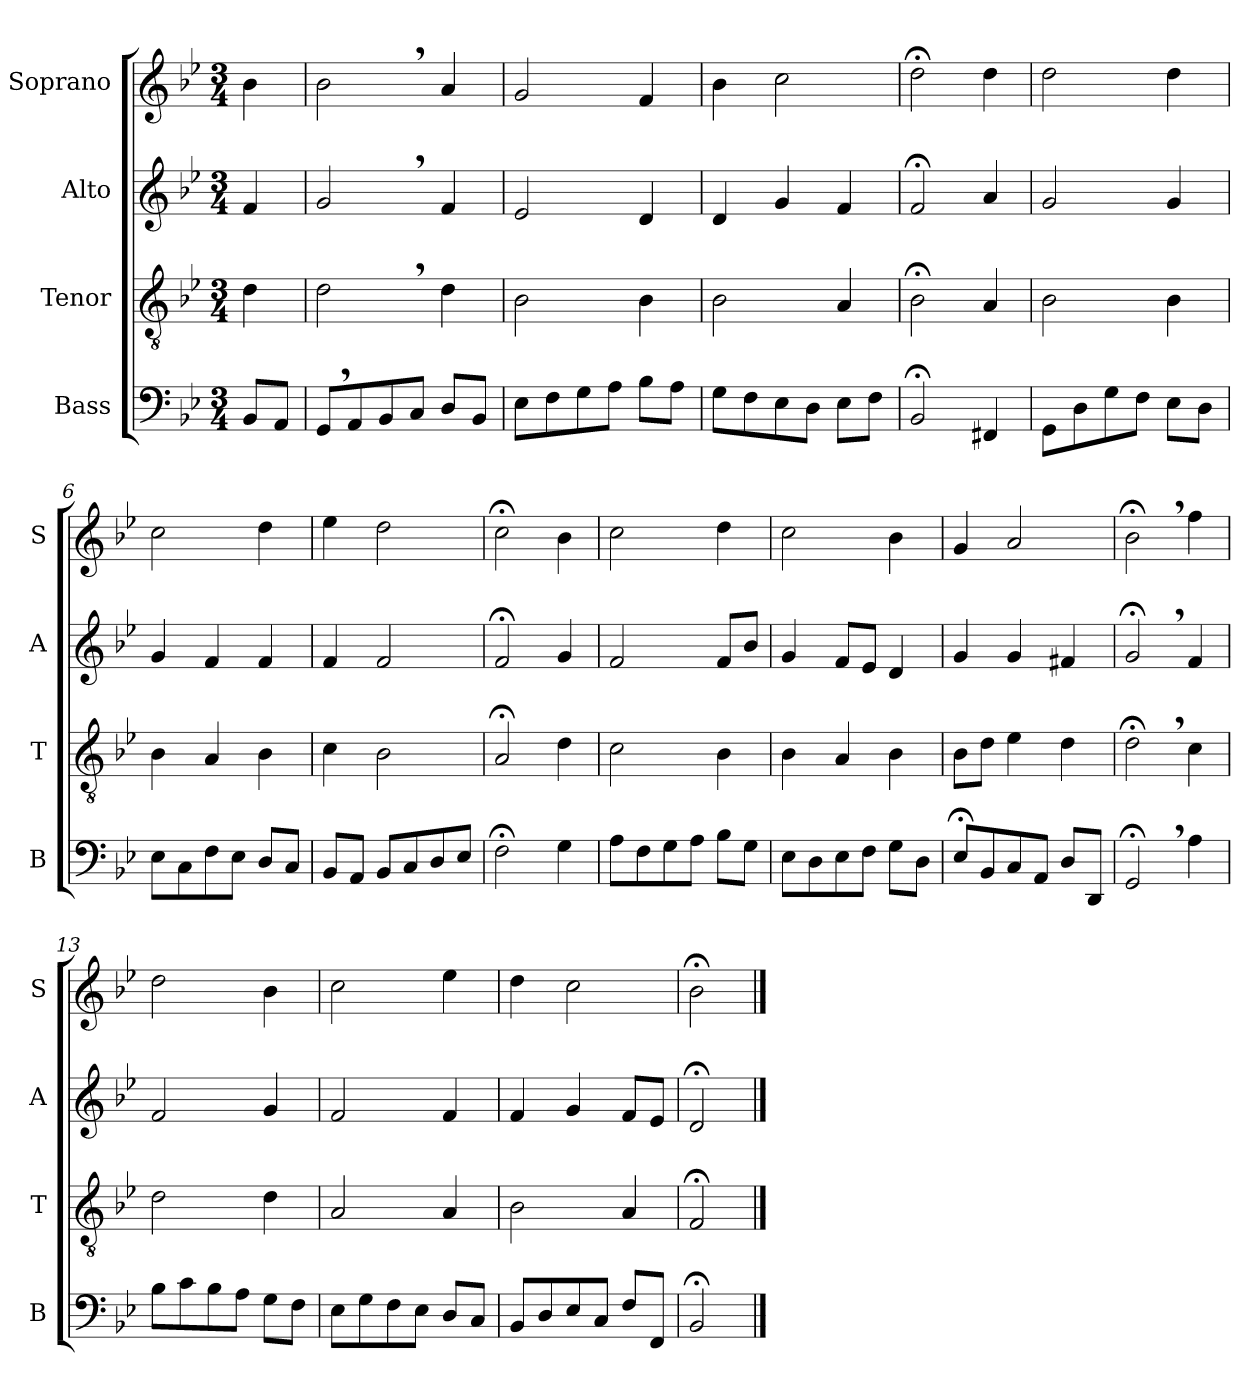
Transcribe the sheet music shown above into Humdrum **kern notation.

**kern	**kern	**kern	**kern
*part4	*part3	*part2	*part1
*staff4	*staff3	*staff2	*staff1
*I"Bass	*I"Tenor	*I"Alto	*I"Soprano
*I'B	*I'T	*I'A	*I'S
*clefF4	*clefGv2	*clefG2	*clefG2
*k[b-e-]	*k[b-e-]	*k[b-e-]	*k[b-e-]
*M3/4	*M3/4	*M3/4	*M3/4
=	=	=	=
8BB-/L	4d\	4f/	4b-\
8AA/J	.	.	.
=1	=1	=1	=1
8GG,/L	2d,\	2g,/	2b-,\
8AA/	.	.	.
8BB-/	.	.	.
8C/J	.	.	.
8D/L	4d\	4f/	4a/
8BB-/J	.	.	.
=2	=2	=2	=2
8E-\L	2B-\	2e-/	2g/
8F\	.	.	.
8G\	.	.	.
8A\J	.	.	.
8B-\L	4B-\	4d/	4f/
8A\J	.	.	.
=3	=3	=3	=3
8G\L	2B-\	4d/	4b-\
8F\	.	.	.
8E-\	.	4g/	2cc\
8D\J	.	.	.
8E-\L	4A/	4f/	.
8F\J	.	.	.
=4	=4	=4	=4
2BB-;</	2B-;<\	2f;</	2dd;<\
4FF#X/	4A/	4a/	4dd\
=5	=5	=5	=5
8GG\L	2B-\	2g/	2dd\
8D\	.	.	.
8G\	.	.	.
8F\J	.	.	.
8E-\L	4B-\	4g/	4dd\
8D\J	.	.	.
=6	=6	=6	=6
8E-\L	4B-\	4g/	2cc\
8C\	.	.	.
8F\	4A/	4f/	.
8E-\J	.	.	.
8D/L	4B-\	4f/	4dd\
8C/J	.	.	.
=7	=7	=7	=7
8BB-/L	4c\	4f/	4ee-\
8AA/J	.	.	.
8BB-/L	2B-\	2f/	2dd\
8C/	.	.	.
8D/	.	.	.
8E-/J	.	.	.
=8	=8	=8	=8
2F;<\	2A;</	2f;</	2cc;<\
4G\	4d\	4g/	4b-\
=9	=9	=9	=9
8A\L	2c\	2f/	2cc\
8F\	.	.	.
8G\	.	.	.
8A\J	.	.	.
8B-\L	4B-\	8f/L	4dd\
8G\J	.	8b-/J	.
=10	=10	=10	=10
8E-\L	4B-\	4g/	2cc\
8D\	.	.	.
8E-\	4A/	8f/L	.
8F\J	.	8e-/J	.
8G\L	4B-\	4d/	4b-\
8D\J	.	.	.
=11	=11	=11	=11
8E-;</L	8B-\L	4g/	4g/
8BB-/	8d\J	.	.
8C/	4e-\	4g/	2a/
8AA/J	.	.	.
8D/L	4d\	4f#X/	.
8DD/J	.	.	.
=12	=12	=12	=12
2GG;<,/	2d;<,\	2g;<,/	2b-;<,\
4A\	4c\	4f/	4ff\
=13	=13	=13	=13
8B-\L	2d\	2f/	2dd\
8c\	.	.	.
8B-\	.	.	.
8A\J	.	.	.
8G\L	4d\	4g/	4b-\
8F\J	.	.	.
=14	=14	=14	=14
8E-\L	2A/	2f/	2cc\
8G\	.	.	.
8F\	.	.	.
8E-\J	.	.	.
8D/L	4A/	4f/	4ee-\
8C/J	.	.	.
=15	=15	=15	=15
8BB-/L	2B-\	4f/	4dd\
8D/	.	.	.
8E-/	.	4g/	2cc\
8C/J	.	.	.
8F/L	4A/	8f/L	.
8FF/J	.	8e-/J	.
=16	=16	=16	=16
2BB-;</	2F;</	2d;</	2b-;<\
==	==	==	==
*-	*-	*-	*-
